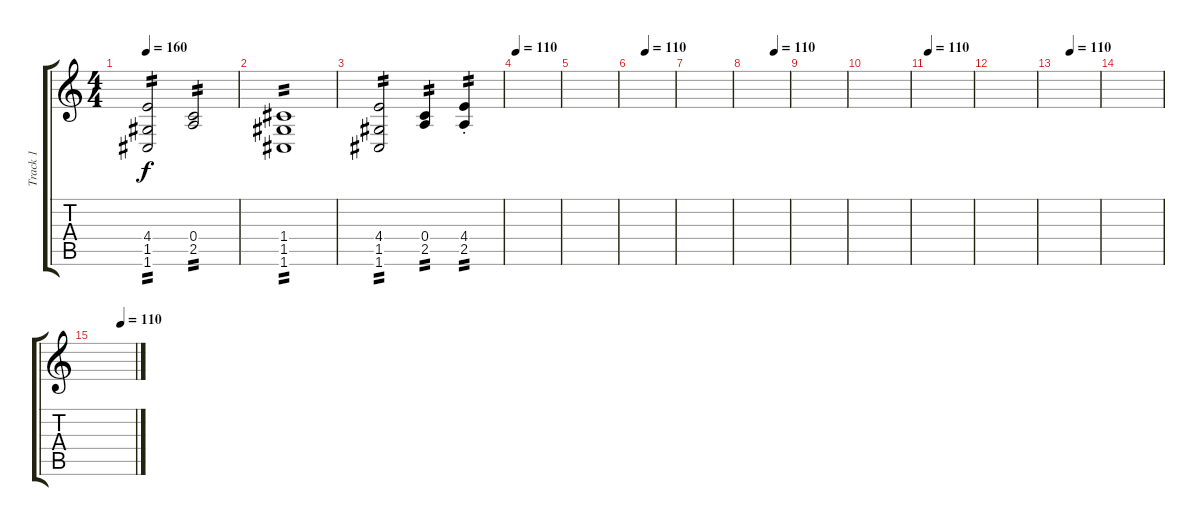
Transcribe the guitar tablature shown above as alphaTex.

\track ("Track 1" "Track 1") {instrument distortionguitar}
\staff {score tabs}
\tuning (D4 A3 F3 C3 G2 C2) {hide}
\ts (4 4)
\tempo 160
\clef g2
\ks c
(4.4 1.5 1.6).2{tp 2 dy f} (0.4 2.5).2{tp 2} |
(1.4 1.5 1.6).1{tp 2} |
(4.4 1.5 1.6).2{tp 2} (0.4 2.5).4{tp 2} (4.4{st} 2.5{st}).4{tp 2} |
\tempo 110
|
|
\tempo (110 0.3333333333333333)
|
|
\tempo (110 0.6666666666666666)
|
|
|
\tempo 110
|
|
\tempo (110 0.3333333333333333)
|
|
\tempo (110 0.6666666666666666)
